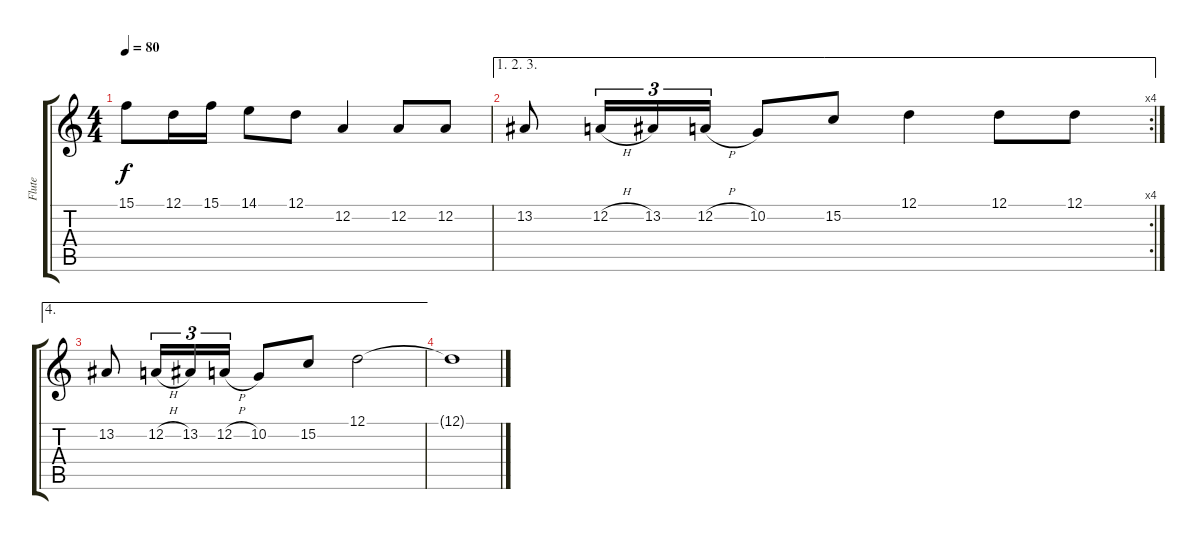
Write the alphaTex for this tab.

\track ("Flute" "Flute") {instrument flute}
\staff {score tabs}
\tuning (D4 A3 F3 C3 G2 D2) {hide}
\ts (4 4)
\tempo 80
\clef g2
\ks c
15.1.8{dy f} 12.1.16 15.1.16 14.1.8 12.1.8 12.2.4 12.2.8 12.2.8 |
\ae (1 2 3)
\rc 4
13.2.8 12.2{h}.16{tu (3 2)} 13.2.16{tu (3 2)} 12.2{h}.16{tu (3 2)} 10.2.8 15.2.8 12.1.4 12.1.8 12.1.8 |
\ae 4
13.2.8 12.2{h}.16{tu (3 2)} 13.2.16{tu (3 2)} 12.2{h}.16{tu (3 2)} 10.2.8 15.2.8 12.1.2 |
12.1{t}.1
